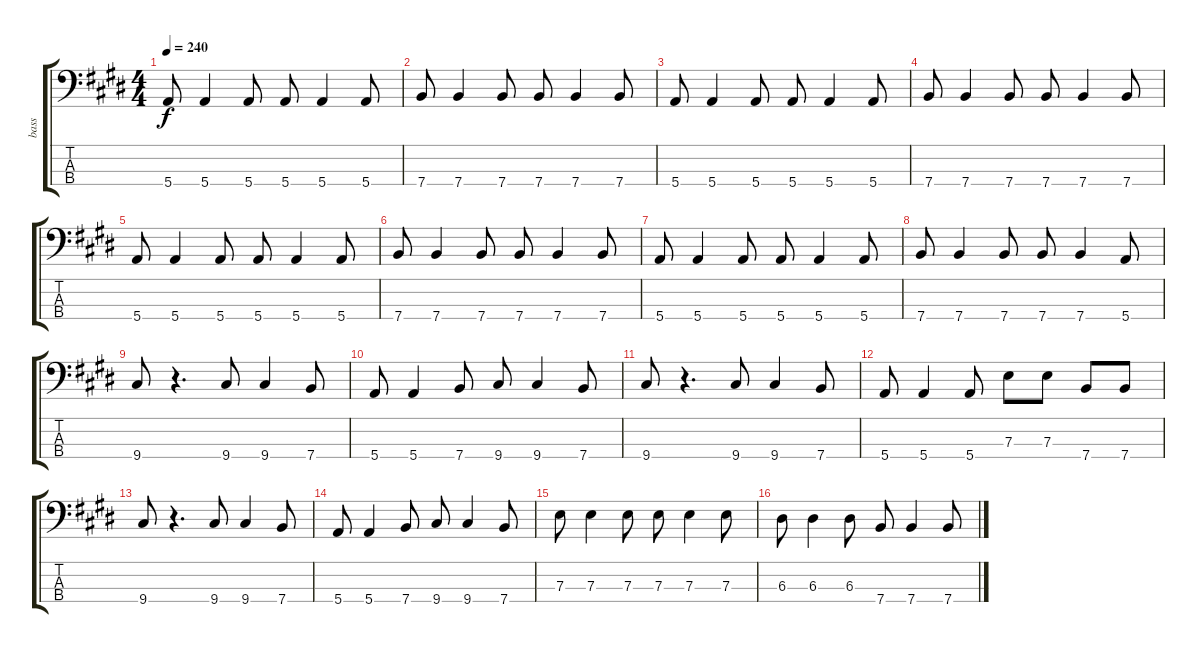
\track ("bass" "bass") {instrument electricbasspick}
\staff {score tabs}
\tuning (G2 D2 A1 E1) {hide}
\ts (4 4)
\tempo 240
\clef f4
\ks e
5.4.8{dy f} 5.4.4 5.4.8 5.4.8 5.4.4 5.4.8 |
7.4.8 7.4.4 7.4.8 7.4.8 7.4.4 7.4.8 |
5.4.8 5.4.4 5.4.8 5.4.8 5.4.4 5.4.8 |
7.4.8 7.4.4 7.4.8 7.4.8 7.4.4 7.4.8 |
5.4.8 5.4.4 5.4.8 5.4.8 5.4.4 5.4.8 |
7.4.8 7.4.4 7.4.8 7.4.8 7.4.4 7.4.8 |
5.4.8 5.4.4 5.4.8 5.4.8 5.4.4 5.4.8 |
7.4.8 7.4.4 7.4.8 7.4.8 7.4.4 5.4.8 |
9.4.8 r.4{d} 9.4.8 9.4.4 7.4.8 |
5.4.8 5.4.4 7.4.8 9.4.8 9.4.4 7.4.8 |
9.4.8 r.4{d} 9.4.8 9.4.4 7.4.8 |
5.4.8 5.4.4 5.4.8 7.3.8 7.3.8 7.4.8 7.4.8 |
9.4.8 r.4{d} 9.4.8 9.4.4 7.4.8 |
5.4.8 5.4.4 7.4.8 9.4.8 9.4.4 7.4.8 |
7.3.8 7.3.4 7.3.8 7.3.8 7.3.4 7.3.8 |
6.3.8 6.3.4 6.3.8 7.4.8 7.4.4 7.4.8
